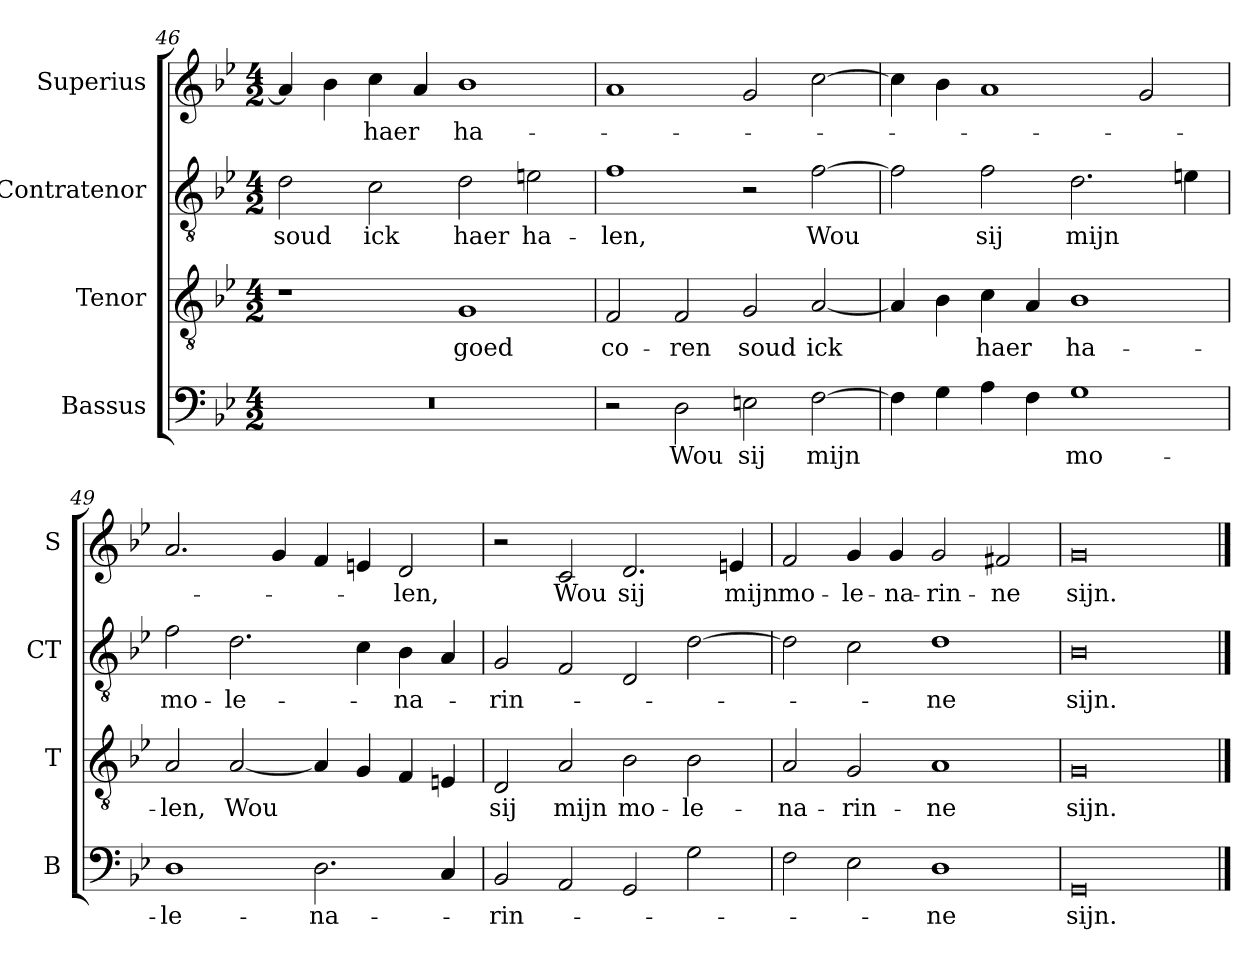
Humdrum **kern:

**kern	**text	**kern	**text	**kern	**text	**kern	**text
*part4	*part4	*part3	*part3	*part2	*part2	*part1	*part1
*staff4	*staff4	*staff3	*staff3	*staff2	*staff2	*staff1	*staff1
*I"Bassus	*	*I"Tenor	*	*I"Contratenor	*	*I"Superius	*
*I'B	*	*I'T	*	*I'CT	*	*I'S	*
*clefF4	*	*clefGv2	*	*clefGv2	*	*clefG2	*
*k[b-e-]	*	*k[b-e-]	*	*k[b-e-]	*	*k[b-e-]	*
*B-:	*	*B-:	*	*B-:	*	*B-:	*
*M4/2	*	*M4/2	*	*M4/2	*	*M4/2	*
=46	=46	=46	=46	=46	=46	=46	=46
!	!	!	!	!	!LO:LY:b	!	!
0r	.	1r	.	2d\	soud	4a/]	.
.	.	.	.	.	.	4b-\	.
!	!	!	!	!	!LO:LY:b	!	!LO:LY:b
.	.	.	.	2c\	ick	4cc\	haer
.	.	.	.	.	.	4a/	.
!	!	!	!LO:LY:b	!	!LO:LY:b	!	!LO:LY:b
.	.	1G	goed	2d\	haer	1b-	ha-
!	!	!	!	!	!LO:LY:b	!	!
.	.	.	.	2en\	ha-	.	.
=47	=47	=47	=47	=47	=47	=47	=47
!	!	!	!LO:LY:b	!	!LO:LY:b	!	!
2r	.	2F/	co-	1f	-len,	1a	.
!	!LO:LY:b	!	!LO:LY:b	!	!	!	!
2D\	Wou	2F/	-ren	.	.	.	.
!	!LO:LY:b	!	!LO:LY:b	!	!	!	!
2En\	sij	2G/	soud	2r	.	2g/	.
!	!LO:LY:b	!	!LO:LY:b	!	!LO:LY:b	!	!
[2F\	mijn	[2A/	ick	[2f\	Wou	[2cc\	.
!!LO:LB:g=z
=48	=48	=48	=48	=48	=48	=48	=48
4F\]	.	4A/]	.	2f\]	.	4cc\]	.
4G\	.	4B-\	.	.	.	4b-\	.
!	!	!	!LO:LY:b	!	!LO:LY:b	!	!
4A\	.	4c\	haer	2f\	sij	1a	.
4F\	.	4A/	.	.	.	.	.
!	!LO:LY:b	!	!LO:LY:b	!	!LO:LY:b	!	!
1G	mo-	1B-	ha-	2.d\	mijn	.	.
.	.	.	.	.	.	2g/	.
.	.	.	.	4en\	.	.	.
=49	=49	=49	=49	=49	=49	=49	=49
!	!LO:LY:b	!	!LO:LY:b	!	!LO:LY:b	!	!
1D	-le-	2A/	-len,	2f\	mo-	2.a/	.
!	!	!	!LO:LY:b	!	!LO:LY:b	!	!
.	.	[2A/	Wou	2.d\	-le-	.	.
.	.	.	.	.	.	4g/	.
!	!LO:LY:b	!	!	!	!	!	!
2.D\	-na-	4A/]	.	.	.	4f/	.
.	.	4G/	.	4c\	.	4en/	.
!	!	!	!	!	!LO:LY:b	!	!LO:LY:b
.	.	4F/	.	4B-\	-na-	2d/	-len,
4C/	.	4En/	.	4A/	.	.	.
=50	=50	=50	=50	=50	=50	=50	=50
!	!LO:LY:b	!	!LO:LY:b	!	!LO:LY:b	!	!
2BB-/	-rin-	2D/	sij	2G/	-rin-	2r	.
!	!	!	!LO:LY:b	!	!	!	!LO:LY:b
2AA/	.	2A/	mijn	2F/	.	2c/	Wou
!	!	!	!LO:LY:b	!	!	!	!LO:LY:b
2GG/	.	2B-\	mo-	2D/	.	2.d/	sij
!	!	!	!LO:LY:b	!	!	!	!
2G\	.	2B-\	-le-	[2d\	.	.	.
!	!	!	!	!	!	!	!LO:LY:b
.	.	.	.	.	.	4en/	mijn
=51	=51	=51	=51	=51	=51	=51	=51
!	!	!	!LO:LY:b	!	!	!	!LO:LY:b
2F\	.	2A/	-na-	2d\]	.	2f/	mo-
!	!	!	!LO:LY:b	!	!	!	!LO:LY:b
2E-\	.	2G/	-rin-	2c\	.	4g/	-le-
!	!	!	!	!	!	!	!LO:LY:b
.	.	.	.	.	.	4g/	-na-
!	!LO:LY:b	!	!LO:LY:b	!	!LO:LY:b	!	!LO:LY:b
1D	-ne	1A	-ne	1d	-ne	2g/	-rin-
!	!	!	!	!	!	!	!LO:LY:b
.	.	.	.	.	.	2f#X/	-ne
=52	=52	=52	=52	=52	=52	=52	=52
!	!LO:LY:b	!	!LO:LY:b	!	!LO:LY:b	!	!LO:LY:b
0GG	sijn.	0G	sijn.	0B-	sijn.	0g	sijn.
==	==	==	==	==	==	==	==
*-	*-	*-	*-	*-	*-	*-	*-
